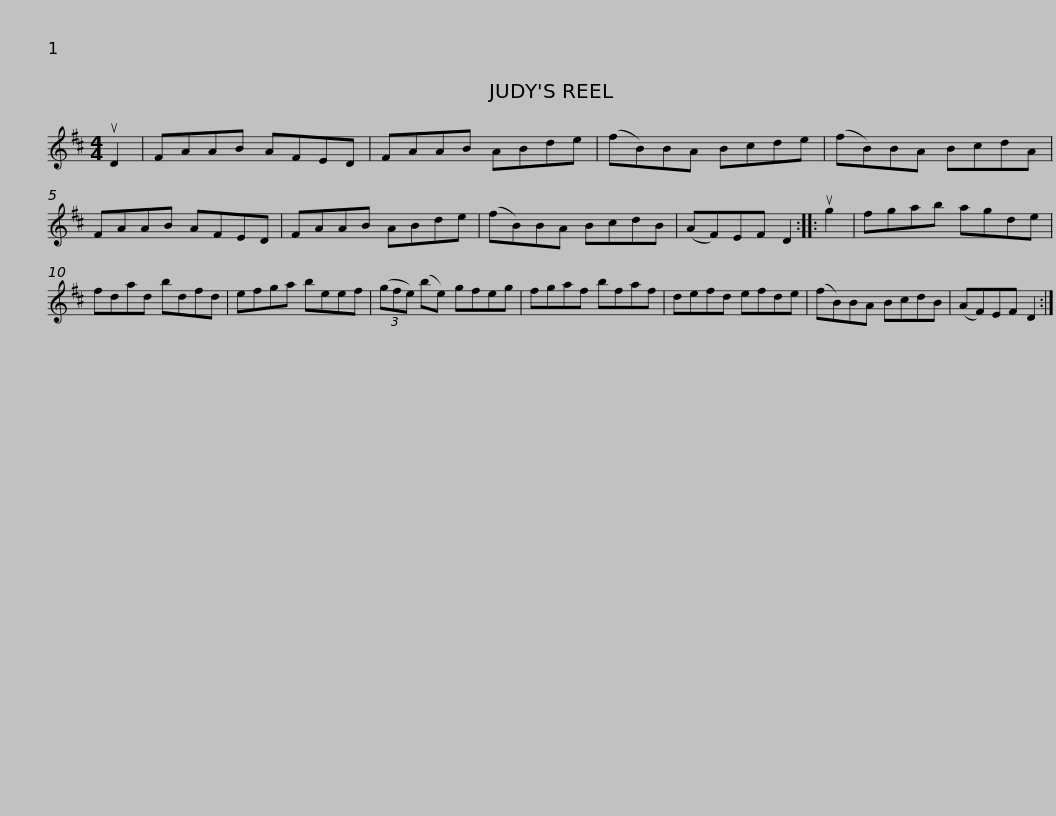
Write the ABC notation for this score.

X:1
L:1/8
M:4/4
I:linebreak $
K:D
V:1 treble
V:1
 uD2 | FAAB AFED | FAAB ABde | (fB)BA Bcde | (fB)BA BcdA | %5
 FAAB AFED |$ FAAB ABde | (fB)BA BcdB | (AF)EF D2 :: ug2 | %10
 fgab agde | fdad bdfd |$ efga beef | (3(gfe) (be) gfeg | fgaf bfaf | %15
 defd efde | (fB)BA BcdB |$ (AF)EF D2 :| %18
